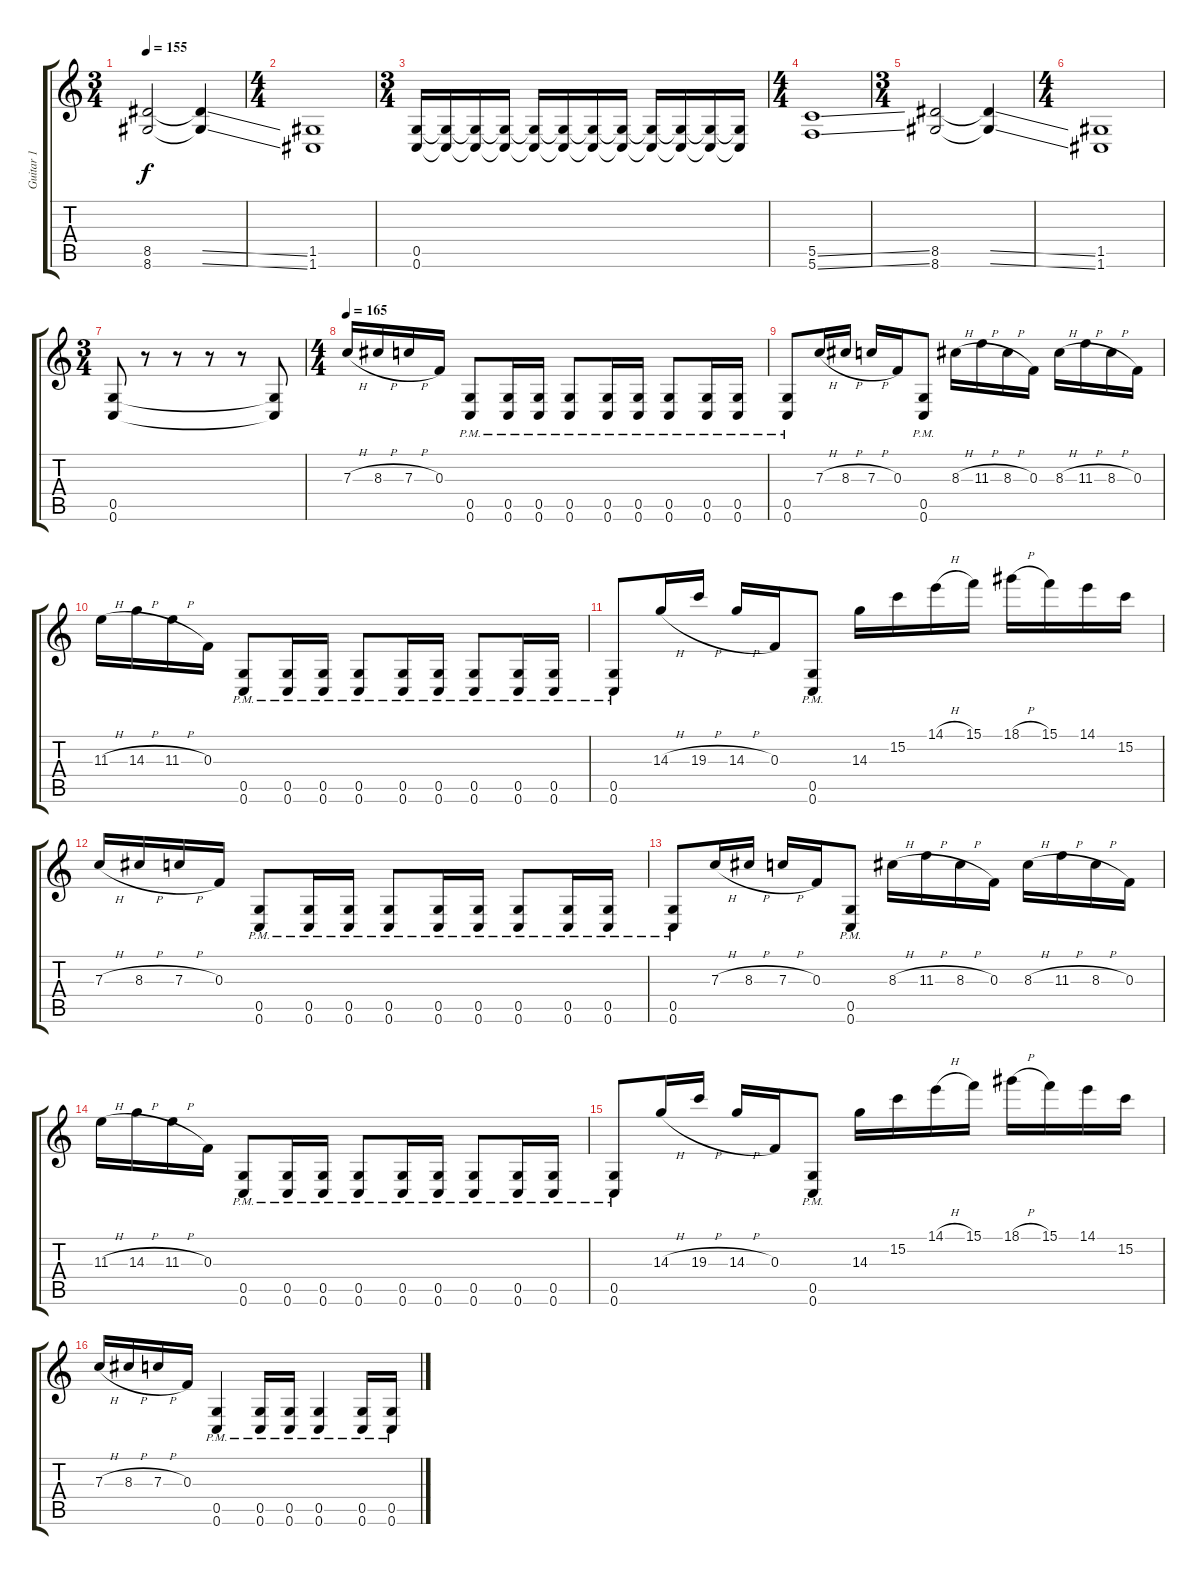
\track ("Guitar 1" "Guitar 1") {instrument distortionguitar}
\staff {score tabs}
\tuning (D4 A3 F3 C3 G2 C2) {hide}
\ts (3 4)
\tempo 155
\clef g2
\ks c
(8.5 8.6).2{dy f} (8.5{ss t} 8.6{ss t}).4 |
\ts (4 4)
(1.5 1.6).1 |
\ts (3 4)
(0.5 0.6).16 (0.5{t} 0.6{t}).16 (0.5{t} 0.6{t}).16 (0.5{t} 0.6{t}).16 (0.5{t} 0.6{t}).16 (0.5{t} 0.6{t}).16 (0.5{t} 0.6{t}).16 (0.5{t} 0.6{t}).16 (0.5{t} 0.6{t}).16 (0.5{t} 0.6{t}).16 (0.5{t} 0.6{t}).16 (0.5{t} 0.6{t}).16 |
\ts (4 4)
(5.5{ss} 5.6{ss}).1 |
\ts (3 4)
(8.5 8.6).2 (8.5{ss t} 8.6{ss t}).4 |
\ts (4 4)
(1.5 1.6).1 |
\ts (3 4)
(0.5 0.6).8 r.8 r.8 r.8 r.8 (0.5{t} 0.6{t}).8 |
\ts (4 4)
\tempo 165
7.3{h}.16 8.3{h}.16 7.3{h}.16 0.3.16 (0.5{pm} 0.6{pm}).8 (0.5{pm} 0.6{pm}).16 (0.5{pm} 0.6{pm}).16 (0.5{pm} 0.6{pm}).8 (0.5{pm} 0.6{pm}).16 (0.5{pm} 0.6{pm}).16 (0.5{pm} 0.6{pm}).8 (0.5{pm} 0.6{pm}).16 (0.5{pm} 0.6{pm}).16 |
(0.5{pm} 0.6{pm}).8 7.3{h}.16 8.3{h}.16 7.3{h}.16 0.3.16 (0.5{pm} 0.6{pm}).8 8.3{h}.16 11.3{h}.16 8.3{h}.16 0.3.16 8.3{h}.16 11.3{h}.16 8.3{h}.16 0.3.16 |
11.3{h}.16 14.3{h}.16 11.3{h}.16 0.3.16 (0.5{pm} 0.6{pm}).8 (0.5{pm} 0.6{pm}).16 (0.5{pm} 0.6{pm}).16 (0.5{pm} 0.6{pm}).8 (0.5{pm} 0.6{pm}).16 (0.5{pm} 0.6{pm}).16 (0.5{pm} 0.6{pm}).8 (0.5{pm} 0.6{pm}).16 (0.5{pm} 0.6{pm}).16 |
(0.5{pm} 0.6{pm}).8 14.3{h}.16 19.3{h}.16 14.3{h}.16 0.3.16 (0.5{pm} 0.6{pm}).8 14.3.16 15.2.16 14.1{h}.16 15.1.16 18.1{h}.16 15.1.16 14.1.16 15.2.16 |
7.3{h}.16 8.3{h}.16 7.3{h}.16 0.3.16 (0.5{pm} 0.6{pm}).8 (0.5{pm} 0.6{pm}).16 (0.5{pm} 0.6{pm}).16 (0.5{pm} 0.6{pm}).8 (0.5{pm} 0.6{pm}).16 (0.5{pm} 0.6{pm}).16 (0.5{pm} 0.6{pm}).8 (0.5{pm} 0.6{pm}).16 (0.5{pm} 0.6{pm}).16 |
(0.5{pm} 0.6{pm}).8 7.3{h}.16 8.3{h}.16 7.3{h}.16 0.3.16 (0.5{pm} 0.6{pm}).8 8.3{h}.16 11.3{h}.16 8.3{h}.16 0.3.16 8.3{h}.16 11.3{h}.16 8.3{h}.16 0.3.16 |
11.3{h}.16 14.3{h}.16 11.3{h}.16 0.3.16 (0.5{pm} 0.6{pm}).8 (0.5{pm} 0.6{pm}).16 (0.5{pm} 0.6{pm}).16 (0.5{pm} 0.6{pm}).8 (0.5{pm} 0.6{pm}).16 (0.5{pm} 0.6{pm}).16 (0.5{pm} 0.6{pm}).8 (0.5{pm} 0.6{pm}).16 (0.5{pm} 0.6{pm}).16 |
(0.5{pm} 0.6{pm}).8 14.3{h}.16 19.3{h}.16 14.3{h}.16 0.3.16 (0.5{pm} 0.6{pm}).8 14.3.16 15.2.16 14.1{h}.16 15.1.16 18.1{h}.16 15.1.16 14.1.16 15.2.16 |
7.3{h}.16 8.3{h}.16 7.3{h}.16 0.3.16 (0.5{pm} 0.6{pm}).4 (0.5{pm} 0.6{pm}).16 (0.5{pm} 0.6{pm}).16 (0.5{pm} 0.6{pm}).4 (0.5{pm} 0.6{pm}).16 (0.5{pm} 0.6{pm}).16
